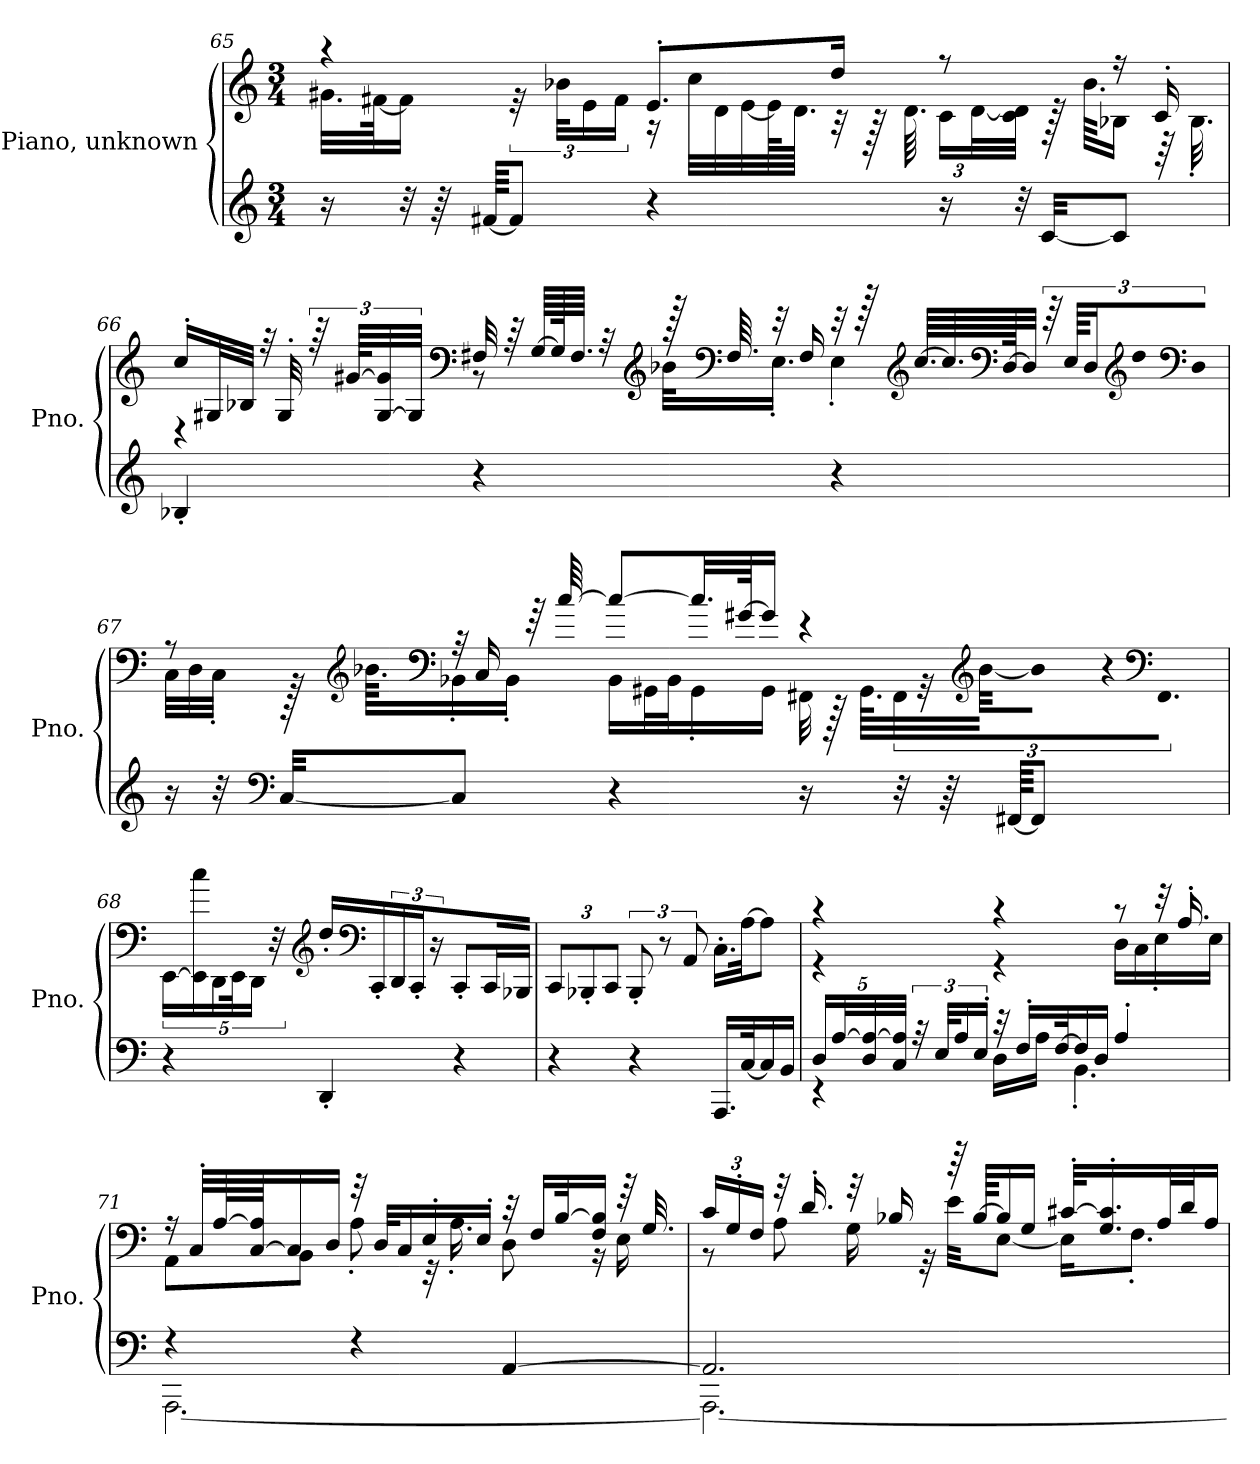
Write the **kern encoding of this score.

**kern	**kern
*part1	*part1
*staff2	*staff1
*I"Piano, unknown	*
*I'Pno.	*
!!LO:LB:g=z
*clefG2	*clefG2
*k[]	*k[]
*M3/4	*M3/4
=65	=65
*	*^
16r	4r	32.g#X\LLL
.	.	[64f#X\JK
32r	.	16f#\JJ]
64r	.	.
[64f#X/KKKL	.	.
8f#/J]	.	48r
.	.	48b-X\KLL
.	.	24e\
.	.	24f#\JJ
4r	8.e'/L	16r
.	.	32cc\LLL
.	.	32d\
.	.	[32e\
.	.	128e\KL]
.	.	64.d\JJJJ
.	16dd/Jk	32r
.	.	128r
.	.	64.d\
*	*	*Xbrackettup
16r	8r	24c\LL
.	.	[48d\L
32r	.	32c\ 32d\]JJJ
[32c/KKL	.	128r
.	.	64.b-\KKLL
8c/J]	16r	16B-X\JJ
.	16c'/	64r
.	.	32.B-'\
!!LO:PB:g=z	!!
=66	=66	=66
4B-X'/	16cc'/LL	4r
.	32G#X/L	.
.	32B-X/JJJ	.
.	32r	.
.	32G#'/	.
*	*brackettup	*
.	96r	.
.	[96g#X/KLLL	.
.	[48G#/ 48g#/]	.
.	48G#/JJJ]	.
*	*clefF4	*
4r	32F#X/	8r
.	64r	.
.	[64G#/LLLL	.
.	128G#/K]	.
.	64.F#/JJJJ	.
.	32r	.
*	*clefG2	*
.	128r	32b-X\KLL
*	*clefF4	*
.	64.F#/	.
.	32r	16.E'\JJ
.	16F#/	.
4r	32r	4E'\
.	128r	.
*	*clefG2	*
.	[64.cc/LLLL	.
.	64.cc/]	.
*	*clefF4	*
.	[128D/JK	.
.	32D/JJJ]	.
.	96r	.
.	96E/KKLL	.
.	24D/	.
*	*clefG2	*
.	32dd/L	.
*	*clefF4	*
.	32D/JJJ	.
!!LO:LB:g=z	!!
=67	=67	=67
16r	8r	32C\LLL
.	.	32D\
32r	.	32C'\JJJ
*clefF4	*	*
[32C/KKL	.	128r
*	*clefG2	*
.	.	64.b-X\KKLL
*	*clefF4	*
8C/J]	32r	16BB-X'\
.	16C/	.
.	.	16BB-'\JJ
.	64r	.
.	[64cc/	.
4r	8cc/L_	16BB-\LL
.	.	32GG#X\L
.	.	32BB-\J
.	32.cc/LL]	16GG#'\
.	[64g#X/JK	.
.	16g#/JJ]	16GG#\JJ
16r	4r	32FF#X\
.	.	128r
.	.	64.GG#\KLLL
32r	.	48FF#\JJJ
.	.	48r
64r	.	.
*	*clefG2	*
.	.	[48b-\KLL
[64FF#X/KKKL	.	.
8FF#/J]	.	16b-\JJ]
.	.	64r
*	*clefF4	*
.	.	32.FF#\
*	*v	*v
!!LO:LB:g=z
=68	=68
4r	[20EE\LL
.	20EE\] 20cc\
.	20DD\
.	40EE\K
.	20DD\JJ
.	40r
*	*clefG2
4DD'/	16dd'/LL
*	*clefF4
.	16CC'/
.	24DD/
.	24CC'/JJ
.	24r
4r	8CC'/L
.	16CC/L
.	16BBB-X/JJ
=69	=69
*	*Xbrackettup
4r	12CC/L
.	12BBB-X'/
.	12CC/J
*	*brackettup
4r	12BBB-'/
.	12r
.	12AA/
16.AAA/LL	16.C'\LL
[32C/K	[32A\JK
16C/]	8A\J]
16BB/JJ	.
!!LO:LB:g=z
=70	=70
*Xbrackettup	*
*^	*^
20D/LL	4r	4r	4r
[40A/L	.	.	.
40D/ 40A/_	.	.	.
40C/ 40A/]JJJ	.	.	.
*brackettup	*	*	*
48r	.	.	.
48E/KLL	.	.	.
24A/	.	.	.
24E'/JJ	.	.	.
32r	16D\LL	4r	4r
16F'/LL	.	.	.
.	16A\JJ	.	.
[32F/K	.	.	.
16F/]	4.BB'\	.	.
16D/JJ	.	.	.
4A'/	.	8r	16D\LL
.	.	.	16C\
.	.	32r	16E'\
.	.	16.A'/	.
.	.	.	16E\JJ
=71	=71	=71	=71
4r	[2.AAA\	16r	8AA\L
.	.	32C'/LLL	.
.	.	[64A/L	.
.	.	[64C/ 64A/]JJ	.
.	.	16C/]	8BB\J
.	.	16D/JJ	.
4r	.	32r	8A'\
.	.	32D/KLL	.
.	.	16C/	.
.	.	16E'/	32r
.	.	.	16.A'\
.	.	16E'/JJ	.
[4AA/	.	32r	8D\
.	.	16F/LL	.
.	.	[32B/K	.
.	.	16F/ 16B/]JJ	16r
.	.	64r	16E\
.	.	32.G/	.
!!LO:LB:g=z	!!
=72	=72	=72	=72
*	*	*Xbrackettup	*
2.AA/]	2.AAA\_	24c/LL	8r
.	.	24G'/	.
.	.	24F/JJ	.
.	.	32r	8A\
.	.	16.d'/	.
.	.	32r	16G\
.	.	16B-X/	.
.	.	.	32r
.	.	64r	32e\KKL
.	.	[64B-/KKLL	.
.	.	16B-/]	[8E\J
.	.	16G/JJ	.
.	.	[32c#X'/KLL	16E\KL]
.	.	16.G/' 16.c#/]'	.
.	.	.	8.F'\J
.	.	32A/L	.
.	.	32d/J	.
.	.	16A/JJ	.
*v	*v	*	*
*	*v	*v
=	=
*-	*-
